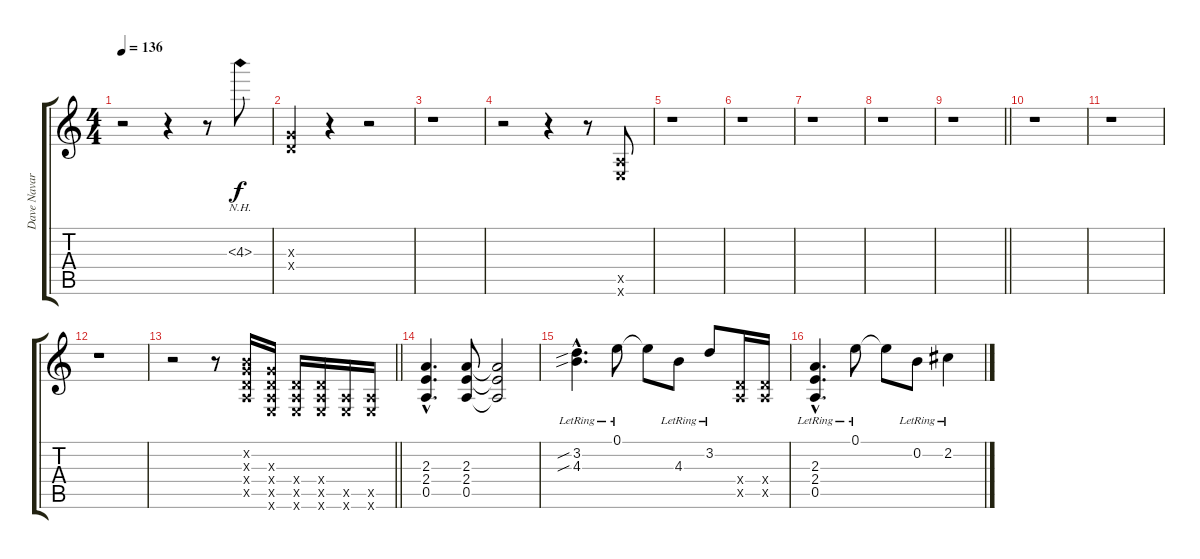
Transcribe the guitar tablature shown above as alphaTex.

\track ("Dave Navarro (Guitar 1)" "Dave Navar") {instrument distortionguitar}
\staff {score tabs}
\tuning (E4 B3 G3 D3 A2 E2) {hide}
\ts (4 4)
\tempo 136
\clef g2
\ks c
r.2{dy f} r.4 r.8 4.3{nh}.8 |
(0.3{x} 0.4{x}).4 r.4 r.2 |
r.1 |
r.2 r.4 r.8 (0.5{x} 0.6{x}).8 |
r.1 |
r.1 |
r.1 |
r.1 |
\barLineRight lightlight
r.1 |
r.1 |
r.1 |
r.1 |
\barLineRight lightlight
r.2{volume 13} r.8 (0.2{x} 0.3{x} 0.4{x} 0.5{x}).16 (0.3{x} 0.4{x} 0.5{x} 0.6{x}).16 (0.4{x} 0.5{x} 0.6{x}).16 (0.4{x} 0.5{x} 0.6{x}).16 (0.5{x} 0.6{x}).16 (0.5{x} 0.6{x}).16 |
(2.3{hac} 2.4{hac} 0.5{hac}).4{d} (2.3 2.4 0.5).8 (2.3{t} 2.4{t} 0.5{t}).2 |
(3.2{sib hac lr} 4.3{sib hac lr}).4{d} 0.1{lr}.8 0.1{t}.8 4.3{lr}.8 3.2{lr}.8 (0.4{x} 0.5{x}).16 (0.4{x} 0.5{x}).16 |
(2.3{hac lr} 2.4{hac lr} 0.5{hac lr}).4{d} 0.1{lr}.8 0.1{t}.8 0.2{lr}.8 2.2{lr}.4
